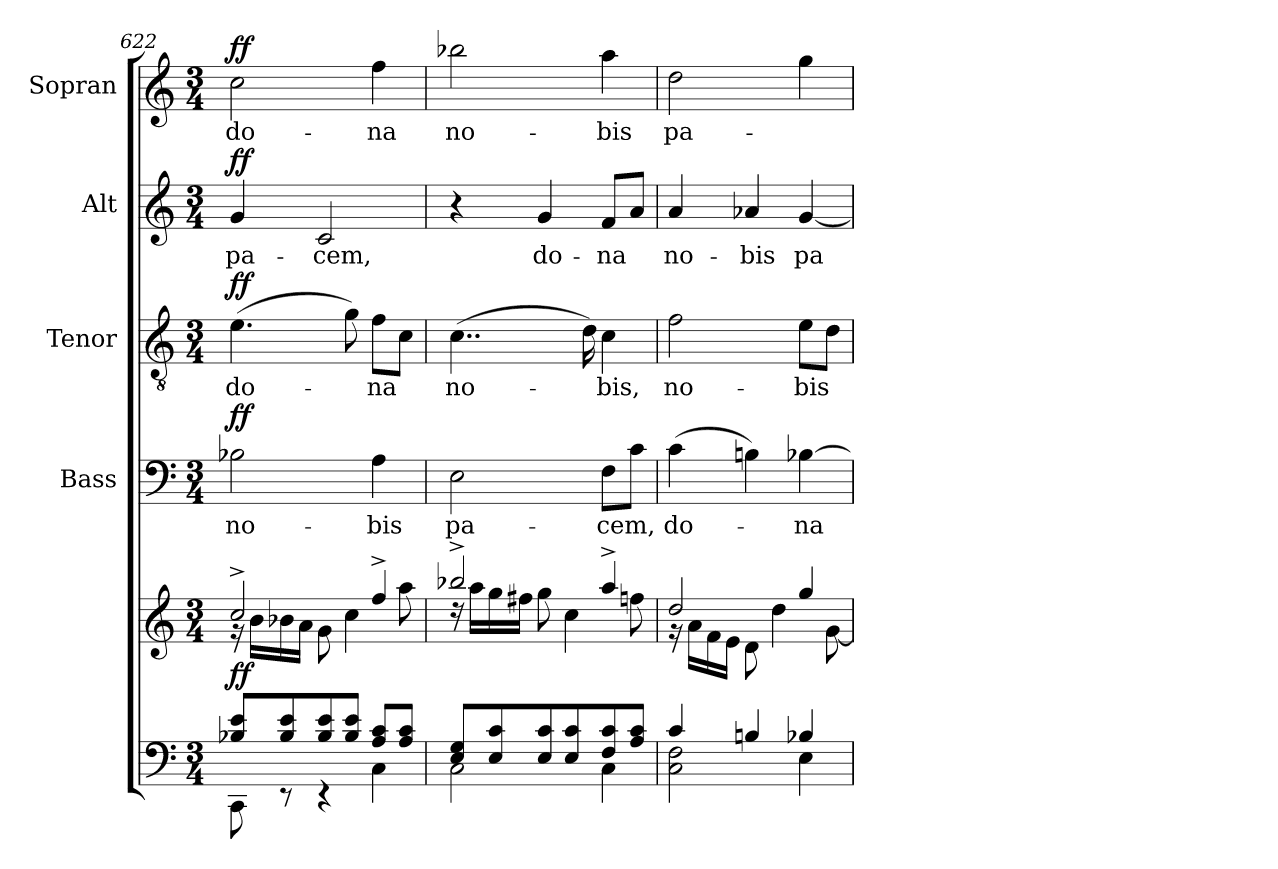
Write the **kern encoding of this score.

**kern	**kern	**dynam	**kern	**text	**dynam	**kern	**text	**dynam	**kern	**text	**dynam	**kern	**text	**dynam
*part5	*part5	*part5	*part4	*part4	*part4	*part3	*part3	*part3	*part2	*part2	*part2	*part1	*part1	*part1
*staff6	*staff5	*staff5/6	*staff4	*staff4	*staff4	*staff3	*staff3	*staff3	*staff2	*staff2	*staff2	*staff1	*staff1	*staff1
*	*	*	*I"Bass	*	*	*I"Tenor	*	*	*I"Alt	*	*	*I"Sopran	*	*
*	*	*	*I'B.	*	*	*I'T.	*	*	*I'A.	*	*	*I'S.	*	*
*clefF4	*clefG2	*	*clefF4	*	*	*clefGv2	*	*	*clefG2	*	*	*clefG2	*	*
*k[]	*k[]	*	*k[]	*	*	*k[]	*	*	*k[]	*	*	*k[]	*	*
*C:	*C:	*	*C:	*	*	*C:	*	*	*C:	*	*	*C:	*	*
*M3/4	*M3/4	*	*M3/4	*	*	*M3/4	*	*	*M3/4	*	*	*M3/4	*	*
=622	=622	=622	=622	=622	=622	=622	=622	=622	=622	=622	=622	=622	=622	=622
*^	*^	*	*	*	*	*	*	*	*	*	*	*	*	*
!	!	!	!	!LO:DY:b	!	!LO:LY:b	!LO:DY:a	!	!LO:LY:b	!LO:DY:a	!	!LO:LY:b	!LO:DY:a	!	!LO:LY:b	!LO:DY:a
8B-X/ 8e/L	8CC\	2cc^>/	16rf	ff	2B-X\	no-	ff	(>4.e\	do-	ff	4g/	pa-	ff	2cc\	do-	ff
.	.	.	16b\LL	.	.	.	.	.	.	.	.	.	.	.	.	.
8B-/ 8e/	8rEE	.	16b-X\	.	.	.	.	.	.	.	.	.	.	.	.	.
.	.	.	16a\JJ	.	.	.	.	.	.	.	.	.	.	.	.	.
!	!	!	!	!	!	!	!	!	!	!	!	!LO:LY:b	!	!	!	!
8B-/ 8e/	4rEE	.	8g\	.	.	.	.	.	.	.	2c/	-cem,	.	.	.	.
8B-/ 8e/J	.	.	4cc\	.	.	.	.	8g\)	.	.	.	.	.	.	.	.
!	!	!	!	!	!	!LO:LY:b	!	!	!LO:LY:b	!	!	!	!	!	!LO:LY:b	!
8A/ 8c/L	4C\	4ff^>/	.	.	4A\	-bis	.	8f\L	-na	.	.	.	.	4ff\	-na	.
8A/ 8c/J	.	.	8aa\	.	.	.	.	8c\J	.	.	.	.	.	.	.	.
=623	=623	=623	=623	=623	=623	=623	=623	=623	=623	=623	=623	=623	=623	=623	=623	=623
!	!	!	!	!	!	!LO:LY:b	!	!	!LO:LY:b	!	!	!	!	!	!LO:LY:b	!
8E/ 8G/L	2C\	2bb-X^>/	16rdd	.	2E\	pa-	.	(>4..c\	no-	.	4r	.	.	2bb-X\	no-	.
.	.	.	16aa\LL	.	.	.	.	.	.	.	.	.	.	.	.	.
8E/ 8c/	.	.	16gg\	.	.	.	.	.	.	.	.	.	.	.	.	.
.	.	.	16ff#X\JJ	.	.	.	.	.	.	.	.	.	.	.	.	.
!	!	!	!	!	!	!	!	!	!	!	!	!LO:LY:b	!	!	!	!
8E/ 8c/	.	.	8gg\	.	.	.	.	.	.	.	4g/	do-	.	.	.	.
8E/ 8c/	.	.	4cc\	.	.	.	.	.	.	.	.	.	.	.	.	.
.	.	.	.	.	.	.	.	16d\)	.	.	.	.	.	.	.	.
!	!	!	!	!	!	!LO:LY:b	!	!	!LO:LY:b	!	!	!LO:LY:b	!	!	!LO:LY:b	!
8F/ 8c/	4C\	4aa^>/	.	.	8F\L	-cem,	.	4c\	-bis,	.	8f/L	-na	.	4aa\	-bis	.
8A/ 8c/J	.	.	8ffn\	.	8c\J	.	.	.	.	.	8a/J	.	.	.	.	.
=624	=624	=624	=624	=624	=624	=624	=624	=624	=624	=624	=624	=624	=624	=624	=624	=624
!	!	!	!	!	!	!LO:LY:b	!	!	!LO:LY:b	!	!	!LO:LY:b	!	!	!LO:LY:b	!
4c/	2C\ 2F\	2dd/	16rg	.	(>4c\	do-	.	2f\	no-	.	4a/	no-	.	2dd\	pa-	.
.	.	.	16a\LL	.	.	.	.	.	.	.	.	.	.	.	.	.
.	.	.	16f\	.	.	.	.	.	.	.	.	.	.	.	.	.
.	.	.	16e\JJ	.	.	.	.	.	.	.	.	.	.	.	.	.
!	!	!	!	!	!	!	!	!	!	!	!	!LO:LY:b	!	!	!	!
4Bn/	.	.	8d\	.	4Bn\)	.	.	.	.	.	4a-X/	-bis	.	.	.	.
.	.	.	4dd\	.	.	.	.	.	.	.	.	.	.	.	.	.
!	!	!	!	!	!	!LO:LY:b	!	!	!LO:LY:b	!	!	!LO:LY:b	!	!	!	!
4B-X/	4E\	4gg/	.	.	[4B-X\	-na	.	8e\L	-bis	.	[4g/	pa-	.	4gg\	.	.
.	.	.	[<8g\	.	.	.	.	8d\J	.	.	.	.	.	.	.	.
*v	*v	*	*	*	*	*	*	*	*	*	*	*	*	*	*	*
*	*v	*v	*	*	*	*	*	*	*	*	*	*	*	*	*
=	=	=	=	=	=	=	=	=	=	=	=	=	=	=
*-	*-	*-	*-	*-	*-	*-	*-	*-	*-	*-	*-	*-	*-	*-
